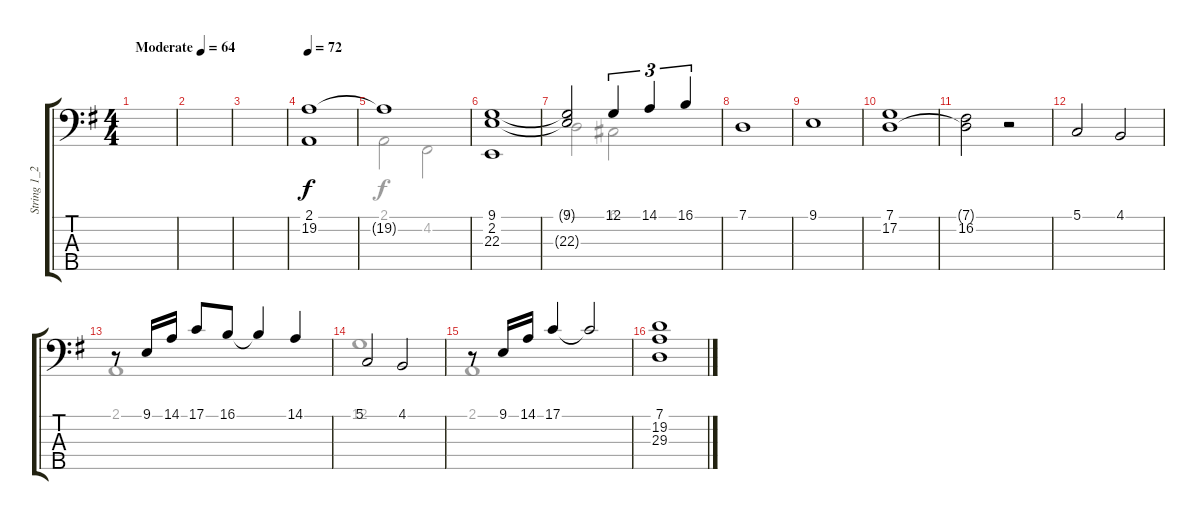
\track ("String 1_2" "String 1_2") {instrument stringensemble1}
\staff {score tabs}
\tuning (G2 D2 A1 E1 B0) {hide}
\voice
\ts (4 4)
\tempo (64 "Moderate")
\clef f4
\ks g
|
|
|
\tempo 72
(2.1 19.2).1 |
19.2{t}.1 |
(9.1 2.2 22.3).1 |
(9.1{t} 22.3{t}).2 12.1.4{tu (3 2)} 14.1.4{tu (3 2)} 16.1.4{tu (3 2)} |
7.1.1 |
9.1.1 |
(7.1 17.2).1 |
(7.1{t} 16.2).2 r.2 |
5.1.2 4.1.2 |
r.8 9.1.16 14.1.16 17.1.8 16.1.8 16.1{t}.4 14.1.4 |
5.1.2 4.1.2 |
r.8 9.1.16 14.1.16 17.1.4 17.1{t}.2 |
(7.1 19.2 29.3).1
\voice
\clef f4
\ottava regular
\simile none
\ks g
|
|
|
|
2.1.2 4.2.2 |
|
7.1.2 6.1.2 |
|
|
|
|
|
2.1.1 |
12.1.1 |
2.1.1 |
